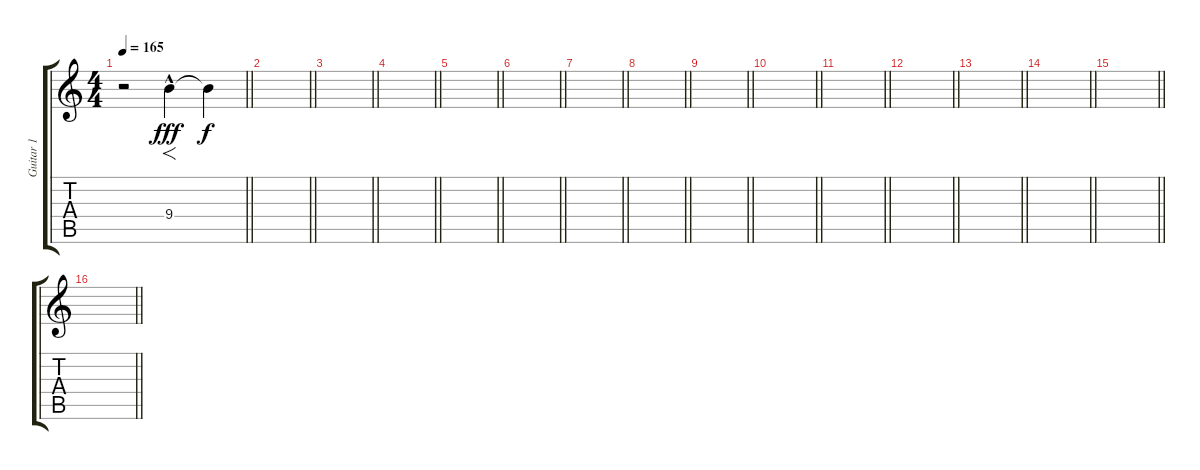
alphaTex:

\track ("Guitar 1" "Guitar 1") {instrument distortionguitar}
\staff {score tabs}
\tuning (E4 B3 G3 D3 A2 E2) {hide}
\ts (4 4)
\tempo 165
\clef g2
\barLineRight lightlight
\ks c
r.2{dy fff} 9.4{hac}.4{f balance 3 instrument overdrivenguitar} 9.4{t}.4{dy f} |
\barLineRight lightlight
|
\barLineRight lightlight
|
\barLineRight lightlight
|
\barLineRight lightlight
|
\barLineRight lightlight
|
\barLineRight lightlight
|
\barLineRight lightlight
|
\barLineRight lightlight
|
\barLineRight lightlight
|
\barLineRight lightlight
|
\barLineRight lightlight
|
\barLineRight lightlight
|
\barLineRight lightlight
|
\barLineRight lightlight
|
\barLineRight lightlight
